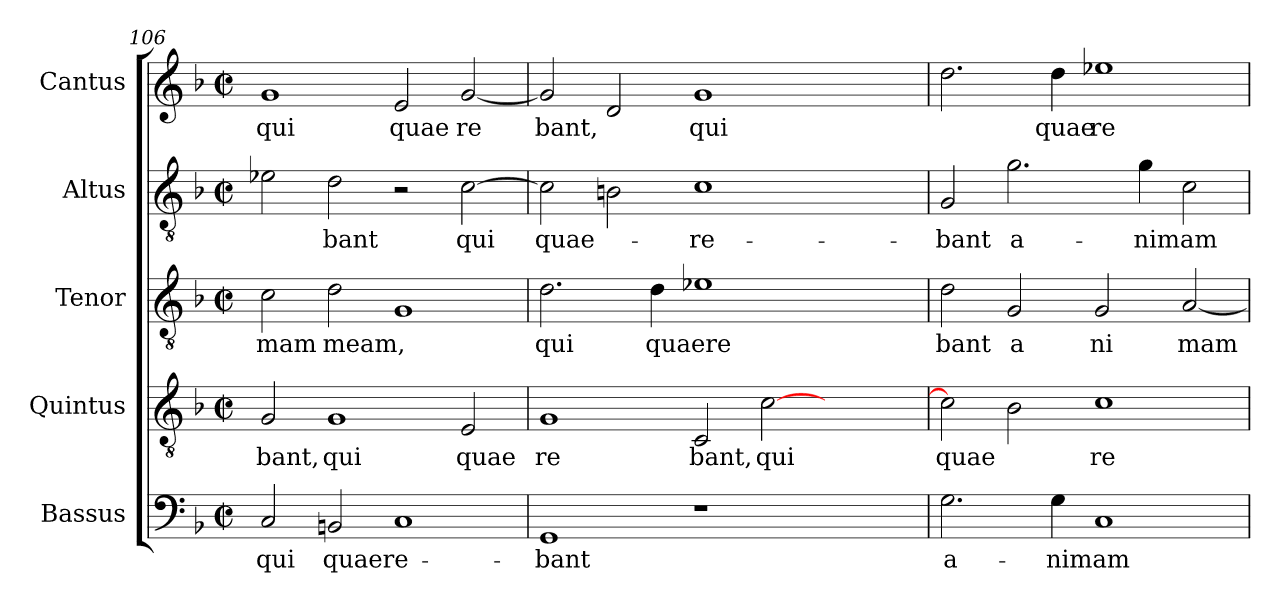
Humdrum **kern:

**kern	**text	**kern	**text	**kern	**text	**kern	**text	**kern	**text
*part5	*part5	*part4	*part4	*part3	*part3	*part2	*part2	*part1	*part1
*staff5	*staff5	*staff4	*staff4	*staff3	*staff3	*staff2	*staff2	*staff1	*staff1
*I"Bassus	*	*I"Quintus	*	*I"Tenor	*	*I"Altus	*	*I"Cantus	*
!!LO:LB:g=z
*clefF4	*	*clefGv2	*	*clefGv2	*	*clefGv2	*	*clefG2	*
*k[b-]	*	*k[b-]	*	*k[b-]	*	*k[b-]	*	*k[b-]	*
*F:	*	*F:	*	*F:	*	*F:	*	*F:	*
*M2/2	*	*M2/2	*	*M2/2	*	*M2/2	*	*M2/2	*
*met(c|)	*	*met(c|)	*	*met(c|)	*	*met(c|)	*	*met(c|)	*
=106	=106	=106	=106	=106	=106	=106	=106	=106	=106
!	!LO:LY:b:cj	!	!LO:LY:b:cj	!	!LO:LY:b:cj	!	!	!	!LO:LY:b:cj
2C/	qui	2G/	-bant,	2c\	mam	2e-X\	.	1g	qui
!	!LO:LY:b:cj	!	!LO:LY:b:cj	!	!LO:LY:b	!	!LO:LY:b:cj	!	!
2BBn/	quaere-	1G	qui	2d\	meam,	2d\	bant	.	.
!	!	!	!	!	!	!	!	!	!LO:LY:b:cj
1C	.	.	.	1G	.	2r	.	2e/	quae
!	!	!	!LO:LY:b:cj	!	!	!	!LO:LY:b	!	!LO:LY:b:cj
.	.	2E/	quae	.	.	[>2c\	qui	[<2g/	re
=107	=107	=107	=107	=107	=107	=107	=107	=107	=107
!	!LO:LY:b:cj	!	!LO:LY:b:cj	!	!LO:LY:b:cj	!	!LO:LY:b	!	!LO:LY:b
1GG	-bant	1G	re	2.d\	qui	2c\]	quae-	2g/]	bant,
.	.	.	.	.	.	2Bn\	.	2d/	.
!	!	!	!	!	!LO:LY:b:cj	!	!	!	!
.	.	.	.	4d\	quaere	.	.	.	.
!LO:N:vis=1	!	!	!LO:LY:b:cj	!	!	!	!LO:LY:b:cj	!	!LO:LY:b:cj
0r	.	2C/	bant,	1e-X	.	1c	-re-	1g	qui
!	!	!	!LO:LY:b	!	!	!	!	!	!
.	.	[>2c\	qui	.	.	.	.	.	.
.	.	1ryy	.	1ryy	.	1ryy	.	1ryy	.
=108	=108	=108	=108	=108	=108	=108	=108	=108	=108
!	!LO:LY:b:cj	!	!LO:LY:b	!	!LO:LY:b:cj	!	!LO:LY:b:cj	!	!
2.G\	a-	2c\]	quae	2d\	bant	2G/	-bant	2.dd\	.
!	!	!	!	!	!LO:LY:b:cj	!	!LO:LY:b:cj	!	!
.	.	2B-\	.	2G/	a	2.g\	a-	.	.
!	!LO:LY:b	!	!	!	!	!	!	!	!LO:LY:b:cj
4G\	-nimam	.	.	.	.	.	.	4dd\	quae
!	!	!	!LO:LY:b:cj	!	!LO:LY:b:cj	!	!	!	!LO:LY:b:cj
1C	.	1c	re	2G/	ni	.	.	1ee-X	re
!	!	!	!	!	!	!	!LO:LY:b	!	!
.	.	.	.	.	.	4g\	-nimam	.	.
!	!	!	!	!	!LO:LY:b	!	!	!	!
.	.	.	.	[<2A/	mam	2c\	.	.	.
=	=	=	=	=	=	=	=	=	=
*-	*-	*-	*-	*-	*-	*-	*-	*-	*-
